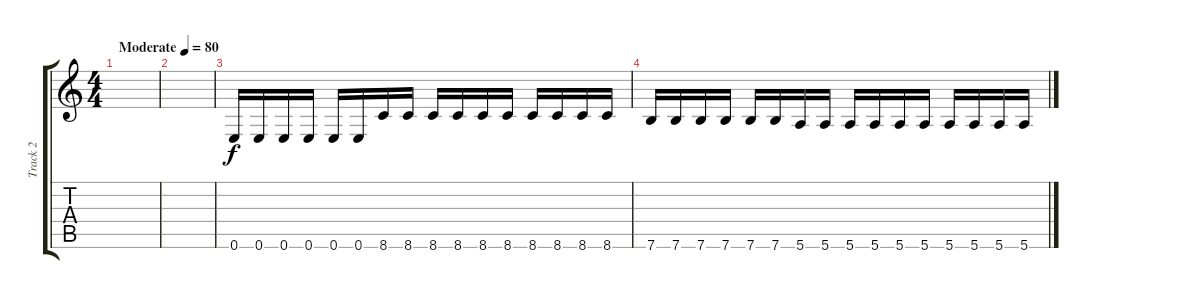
\track ("Track 2" "Track 2") {instrument overdrivenguitar}
\staff {score tabs}
\tuning (E4 B3 G3 D3 A2 E2) {hide}
\ts (4 4)
\tempo (80 "Moderate")
\clef g2
\ks c
|
|
0.6.16 0.6.16 0.6.16 0.6.16 0.6.16 0.6.16 8.6.16 8.6.16 8.6.16 8.6.16 8.6.16 8.6.16 8.6.16 8.6.16 8.6.16 8.6.16 |
7.6.16 7.6.16 7.6.16 7.6.16 7.6.16 7.6.16 5.6.16 5.6.16 5.6.16 5.6.16 5.6.16 5.6.16 5.6.16 5.6.16 5.6.16 5.6.16
